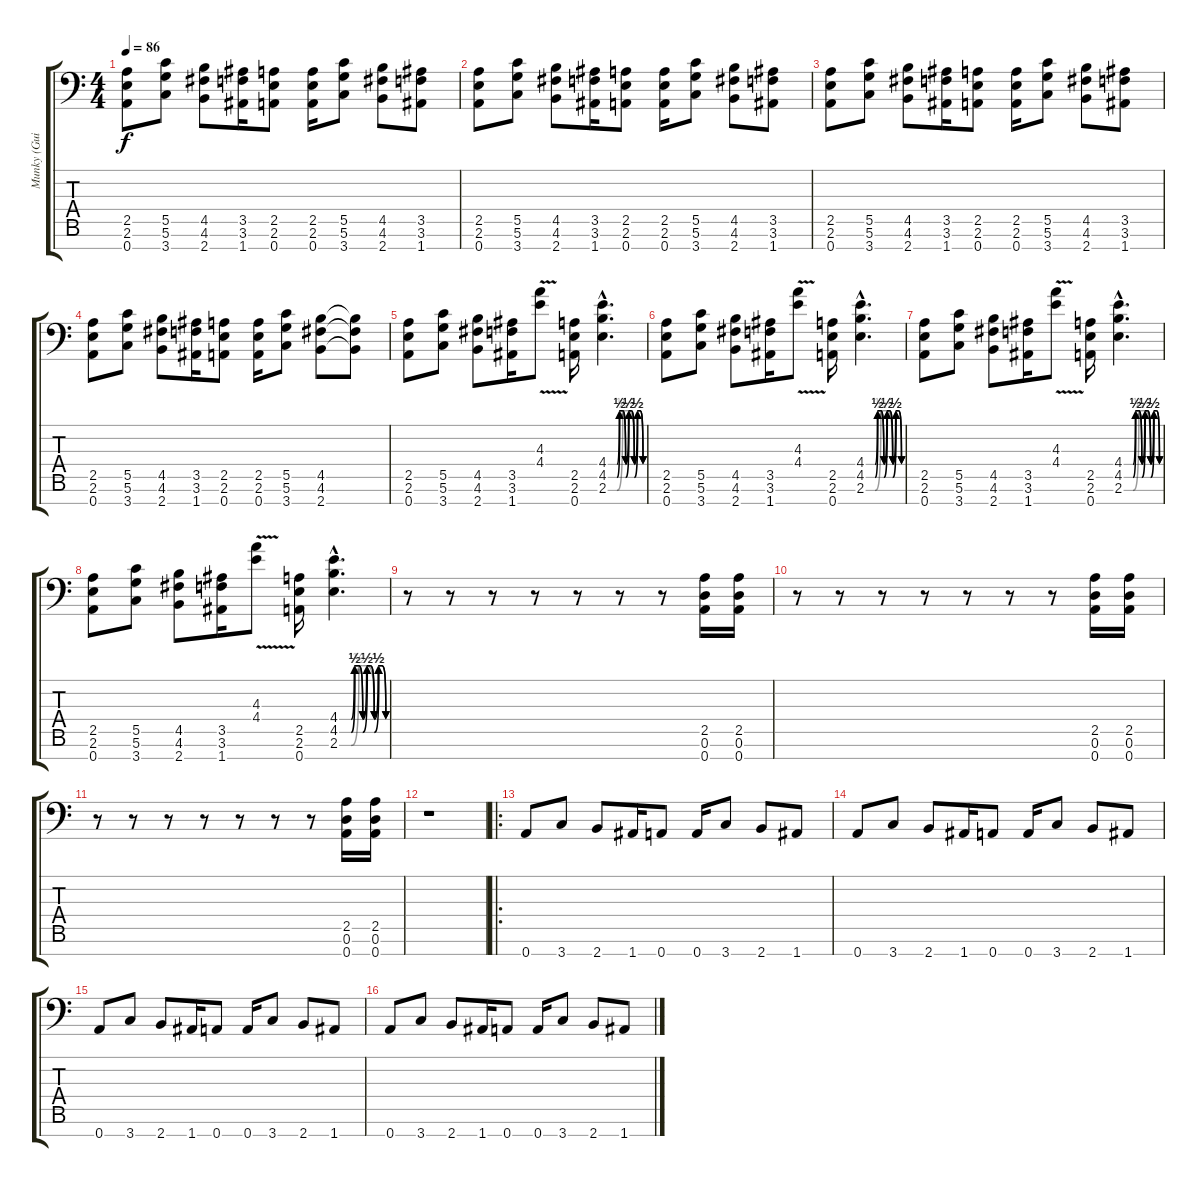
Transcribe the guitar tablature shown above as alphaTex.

\track ("Munky (Guitare)" "Munky (Gui") {instrument distortionguitar}
\staff {score tabs}
\tuning (D4 A3 F3 C3 G2 D2 A1) {hide}
\ts (4 4)
\tempo 86
\clef f4
\ks c
(2.5 2.6 0.7).8{dy f instrument distortionguitar} (5.5 5.6 3.7).8 (4.5 4.6 2.7).8 (3.5 3.6 1.7).16 (2.5 2.6 0.7).8 (2.5 2.6 0.7).16 (5.5 5.6 3.7).8 (4.5 4.6 2.7).8 (3.5 3.6 1.7).8 |
(2.5 2.6 0.7).8 (5.5 5.6 3.7).8 (4.5 4.6 2.7).8 (3.5 3.6 1.7).16 (2.5 2.6 0.7).8 (2.5 2.6 0.7).16 (5.5 5.6 3.7).8 (4.5 4.6 2.7).8 (3.5 3.6 1.7).8 |
(2.5 2.6 0.7).8 (5.5 5.6 3.7).8 (4.5 4.6 2.7).8 (3.5 3.6 1.7).16 (2.5 2.6 0.7).8 (2.5 2.6 0.7).16 (5.5 5.6 3.7).8 (4.5 4.6 2.7).8 (3.5 3.6 1.7).8 |
(2.5 2.6 0.7).8 (5.5 5.6 3.7).8 (4.5 4.6 2.7).8 (3.5 3.6 1.7).16 (2.5 2.6 0.7).8 (2.5 2.6 0.7).16 (5.5 5.6 3.7).8 (4.5 4.6 2.7).8 (4.5{t} 4.6{t} 2.7{t}).8 |
(2.5 2.6 0.7).8 (5.5 5.6 3.7).8 (4.5 4.6 2.7).8 (3.5 3.6 1.7).16 (4.3{v} 4.4{v}).8 (2.5 2.6 0.7).16 (4.4{be (custom 0 0 15 0 19 2 25 2 30 0 35 2 40 2 45 0 50 2 55 2 60 0) hac} 4.5{be (custom 0 0 15 0 20 2 25 2 30 0 36 2 40 2 45 0 51 2 55 2 60 0) hac} 2.6{be (custom 0 0 15 0 25 2 30 2 35 2 45 0 60 0) hac}).4{d} |
(2.5 2.6 0.7).8 (5.5 5.6 3.7).8 (4.5 4.6 2.7).8 (3.5 3.6 1.7).16 (4.3{v} 4.4{v}).8 (2.5 2.6 0.7).16 (4.4{be (custom 0 0 15 0 19 2 25 2 30 0 35 2 40 2 45 0 50 2 55 2 60 0) hac} 4.5{be (custom 0 0 15 0 20 2 25 2 30 0 36 2 40 2 45 0 51 2 55 2 60 0) hac} 2.6{be (custom 0 0 15 0 25 2 30 2 35 2 45 0 60 0) hac}).4{d} |
(2.5 2.6 0.7).8 (5.5 5.6 3.7).8 (4.5 4.6 2.7).8 (3.5 3.6 1.7).16 (4.3{v} 4.4{v}).8 (2.5 2.6 0.7).16 (4.4{be (custom 0 0 15 0 19 2 25 2 30 0 35 2 40 2 45 0 50 2 55 2 60 0) hac} 4.5{be (custom 0 0 15 0 20 2 25 2 30 0 36 2 40 2 45 0 51 2 55 2 60 0) hac} 2.6{be (custom 0 0 15 0 25 2 30 2 35 2 45 0 60 0) hac}).4{d} |
(2.5 2.6 0.7).8 (5.5 5.6 3.7).8 (4.5 4.6 2.7).8 (3.5 3.6 1.7).16 (4.3{v} 4.4{v}).8 (2.5 2.6 0.7).16 (4.4{be (custom 0 0 15 0 19 2 25 2 30 0 35 2 40 2 45 0 50 2 55 2 60 0) hac} 4.5{be (custom 0 0 15 0 20 2 25 2 30 0 36 2 40 2 45 0 51 2 55 2 60 0) hac} 2.6{be (custom 0 0 15 0 25 2 30 2 35 2 45 0 60 0) hac}).4{d} |
r.8 r.8 r.8 r.8 r.8 r.8 r.8 (2.5 0.6 0.7).16 (2.5 0.6 0.7).16 |
r.8 r.8 r.8 r.8 r.8 r.8 r.8 (2.5 0.6 0.7).16 (2.5 0.6 0.7).16 |
r.8 r.8 r.8 r.8 r.8 r.8 r.8 (2.5 0.6 0.7).16 (2.5 0.6 0.7).16 |
r.1 |
\ro
0.7.8 3.7.8 2.7.8 1.7.16 0.7.8 0.7.16 3.7.8 2.7.8 1.7.8 |
0.7.8 3.7.8 2.7.8 1.7.16 0.7.8 0.7.16 3.7.8 2.7.8 1.7.8 |
0.7.8 3.7.8 2.7.8 1.7.16 0.7.8 0.7.16 3.7.8 2.7.8 1.7.8 |
0.7.8 3.7.8 2.7.8 1.7.16 0.7.8 0.7.16 3.7.8 2.7.8 1.7.8
